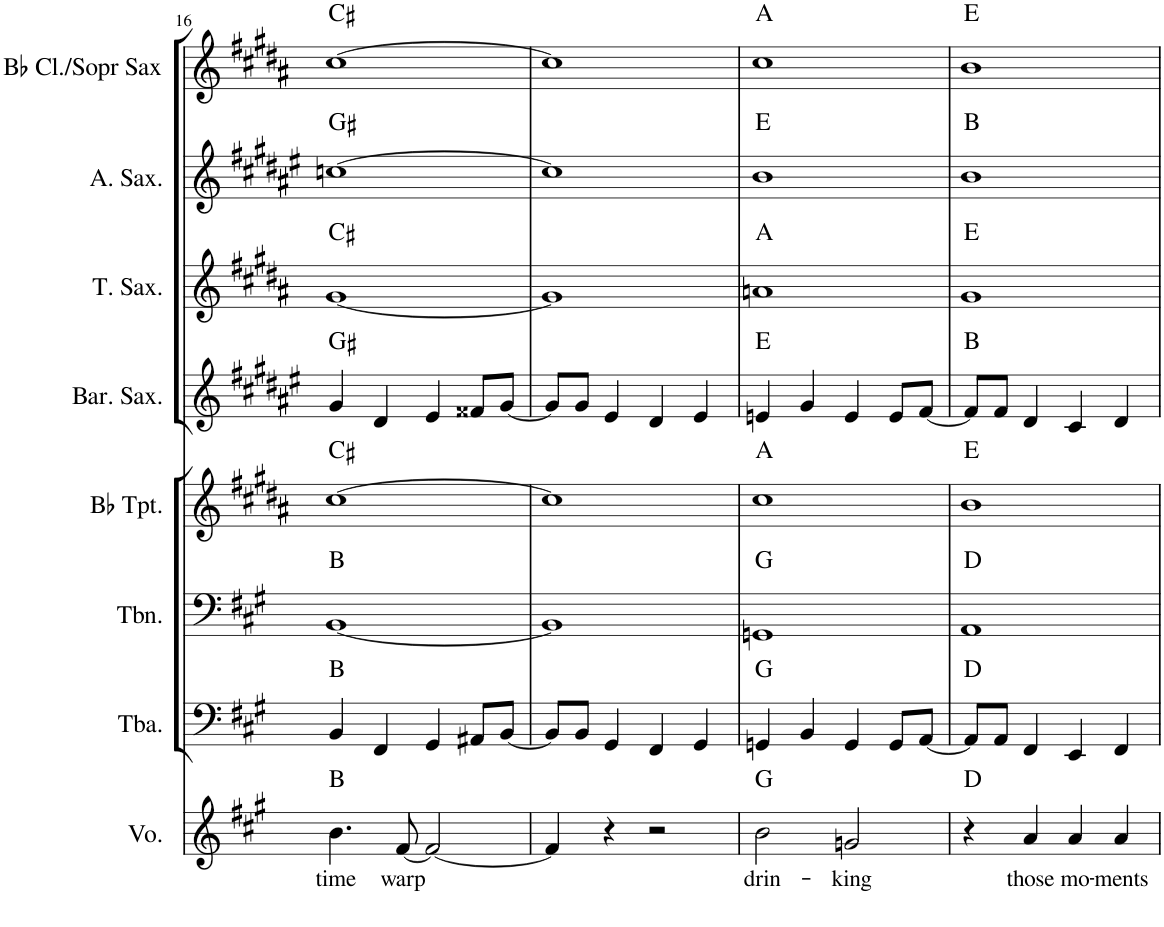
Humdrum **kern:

**kern	**text	**harte	**kern	**harte	**kern	**harte	**kern	**harte	**kern	**harte	**kern	**harte	**kern	**harte	**kern	**harte
*part8	*part8	*part8	*part7	*part7	*part6	*part6	*part5	*part5	*part4	*part4	*part3	*part3	*part2	*part2	*part1	*part1
*staff8	*staff8	*	*staff7	*	*staff6	*	*staff5	*	*staff4	*	*staff3	*	*staff2	*	*staff1	*
*I"Voice	*	*	*I"Tuba	*	*I"Trombone	*	*I"Bb Trumpet	*	*I"Baritone Saxophone	*	*I"Tenor Saxophone	*	*I"Alto Saxophone	*	*I"Bb Clarinet/sopr sax	*
*I'Vo.	*	*	*I'Tba.	*	*I'Tbn.	*	*I'Bb Tpt.	*	*I'Bar. Sax.	*	*I'T. Sax.	*	*I'A. Sax.	*	*I'Bb Cl./Sopr Sax	*
!!LO:PB:g=z
*clefG2	*	*	*clefF4	*	*clefF4	*	*clefG2	*	*clefG2	*	*clefG2	*	*clefG2	*	*clefG2	*
*	*	*	*	*	*	*	*Trd1c2	*	*Trd12c21	*	*Trd8c14	*	*Trd5c9	*	*Trd1c2	*
*k[f#c#g#]	*	*	*k[f#c#g#]	*	*k[f#c#g#]	*	*k[f#c#g#d#a#]	*	*k[f#c#g#d#a#e#]	*	*k[f#c#g#d#a#]	*	*k[f#c#g#d#a#e#]	*	*k[f#c#g#d#a#]	*
*M4/4	*	*	*M4/4	*	*M4/4	*	*M4/4	*	*M4/4	*	*M4/4	*	*M4/4	*	*M4/4	*
=16	=16	=16	=16	=16	=16	=16	=16	=16	=16	=16	=16	=16	=16	=16	=16	=16
!	!LO:LY:b	!	!	!	!	!	!	!	!	!	!	!	!	!	!	!
4.b\	time	B:maj	4BB/	B:maj	[1BB	B:maj	[1cc#	C#:maj	4g#/	G#:maj	[1g#	C#:maj	[1ccn	G#:maj	[1cc#	C#:maj
.	.	.	4FF#/	.	.	.	.	.	4d#/	.	.	.	.	.	.	.
!	!LO:LY:b	!	!	!	!	!	!	!	!	!	!	!	!	!	!	!
[8f#/	warp	.	.	.	.	.	.	.	.	.	.	.	.	.	.	.
2f#/_	.	.	4GG#/	.	.	.	.	.	4e#/	.	.	.	.	.	.	.
.	.	.	8AA#X/L	.	.	.	.	.	8f##X/L	.	.	.	.	.	.	.
.	.	.	[8BB/J	.	.	.	.	.	[8g#/J	.	.	.	.	.	.	.
=17	=17	=17	=17	=17	=17	=17	=17	=17	=17	=17	=17	=17	=17	=17	=17	=17
4f#/]	.	.	8BB/L]	.	1BB]	.	1cc#]	.	8g#/L]	.	1g#]	.	1cc]	.	1cc#]	.
.	.	.	8BB/J	.	.	.	.	.	8g#/J	.	.	.	.	.	.	.
4r	.	.	4GG#/	.	.	.	.	.	4e#/	.	.	.	.	.	.	.
2r	.	.	4FF#/	.	.	.	.	.	4d#/	.	.	.	.	.	.	.
.	.	.	4GG#/	.	.	.	.	.	4e#/	.	.	.	.	.	.	.
=18	=18	=18	=18	=18	=18	=18	=18	=18	=18	=18	=18	=18	=18	=18	=18	=18
!	!LO:LY:b	!	!	!	!	!	!	!	!	!	!	!	!	!	!	!
2b\	drin-	G:maj	4GGn/	G:maj	1GGn	G:maj	1cc#	A:maj	4en/	E:maj	1an	A:maj	1b	E:maj	1cc#	A:maj
.	.	.	4BB/	.	.	.	.	.	4g#/	.	.	.	.	.	.	.
!	!LO:LY:b	!	!	!	!	!	!	!	!	!	!	!	!	!	!	!
2gn/	-king	.	4GG/	.	.	.	.	.	4e/	.	.	.	.	.	.	.
.	.	.	8GG/L	.	.	.	.	.	8e/L	.	.	.	.	.	.	.
.	.	.	[8AA/J	.	.	.	.	.	[8f#/J	.	.	.	.	.	.	.
=19	=19	=19	=19	=19	=19	=19	=19	=19	=19	=19	=19	=19	=19	=19	=19	=19
4r	.	D:maj	8AA/L]	D:maj	1AA	D:maj	1b	E:maj	8f#/L]	B:maj	1g#	E:maj	1b	B:maj	1b	E:maj
.	.	.	8AA/J	.	.	.	.	.	8f#/J	.	.	.	.	.	.	.
!	!LO:LY:b	!	!	!	!	!	!	!	!	!	!	!	!	!	!	!
4a/	those	.	4FF#/	.	.	.	.	.	4d#/	.	.	.	.	.	.	.
!	!LO:LY:b	!	!	!	!	!	!	!	!	!	!	!	!	!	!	!
4a/	mo-	.	4EE/	.	.	.	.	.	4c#/	.	.	.	.	.	.	.
!	!LO:LY:b	!	!	!	!	!	!	!	!	!	!	!	!	!	!	!
4a/	-ments	.	4FF#/	.	.	.	.	.	4d#/	.	.	.	.	.	.	.
=	=	=	=	=	=	=	=	=	=	=	=	=	=	=	=	=
*-	*-	*-	*-	*-	*-	*-	*-	*-	*-	*-	*-	*-	*-	*-	*-	*-
